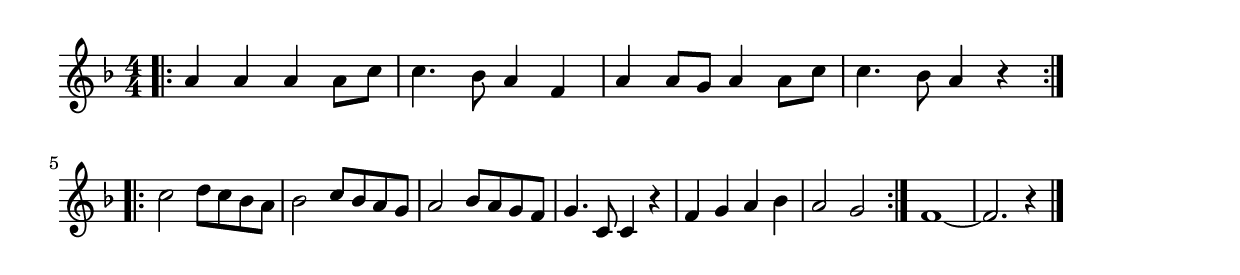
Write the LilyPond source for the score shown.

\version "2.18.2"

% あら野のはてに(あらののはてにゆうひはおちて)
% \index{あらの@あら野のはてに(あらののはてにゆうひはおちて)}
% \index{くりすます@あら野のはてに(あらののはてにゆうひはおちて)}

\score {

\layout {
line-width = #170
indent = 0\mm
}

\relative c'' {
\key f \major
\time 4/4
\numericTimeSignature

\bar ".|:"
a a a a8 c |
c4. bes8 a4 f |
a4 a8 g a4 a8 c |
c4. bes8 a4 r |
\bar ":..:"
\break
c2 d8 c bes a |
bes2 c8 bes a g |
a2 bes8 a g f |
g4. c,8 c4 r |
f4 g a bes |
a2 g |
\bar ":|."
f1 ~ |
f2. r4 |

\bar "|."
}

\midi {}

}